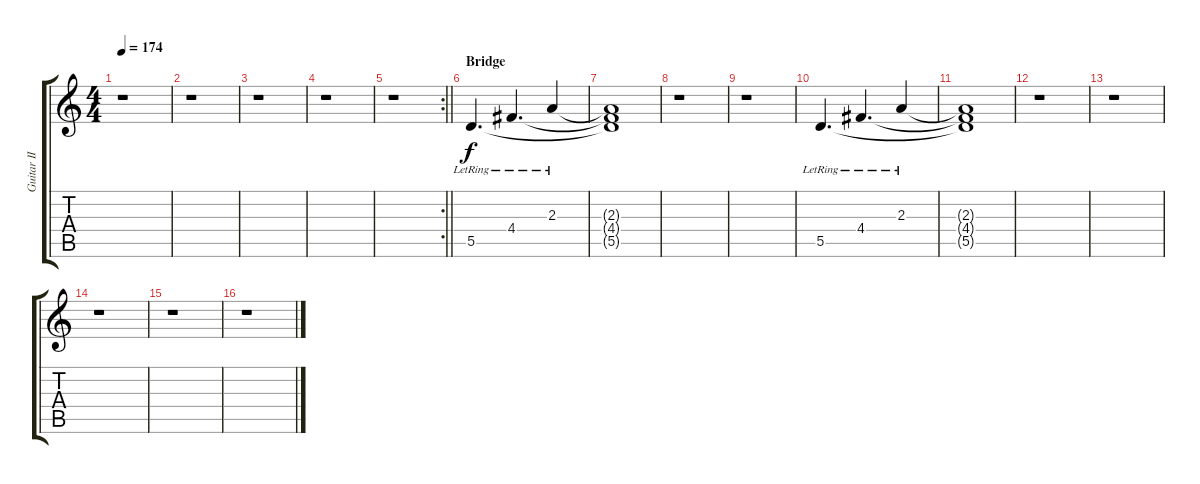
\track ("Guitar II" "Guitar II") {instrument overdrivenguitar}
\staff {score tabs}
\tuning (E4 B3 G3 D3 A2 E2) {hide}
\ts (4 4)
\tempo 174
\clef g2
\ks c
r.1{dy f} |
r.1 |
r.1 |
r.1 |
\rc 2
\barLineRight lightlight
r.1 |
\section ("" "Bridge")
5.5{lr}.4{d} 4.4{lr}.4{d} 2.3{lr}.4 |
(2.3{t} 4.4{t} 5.5{t}).1 |
r.1 |
r.1 |
5.5{lr}.4{d} 4.4{lr}.4{d} 2.3{lr}.4 |
(2.3{t} 4.4{t} 5.5{t}).1 |
r.1 |
r.1 |
r.1 |
r.1 |
r.1
